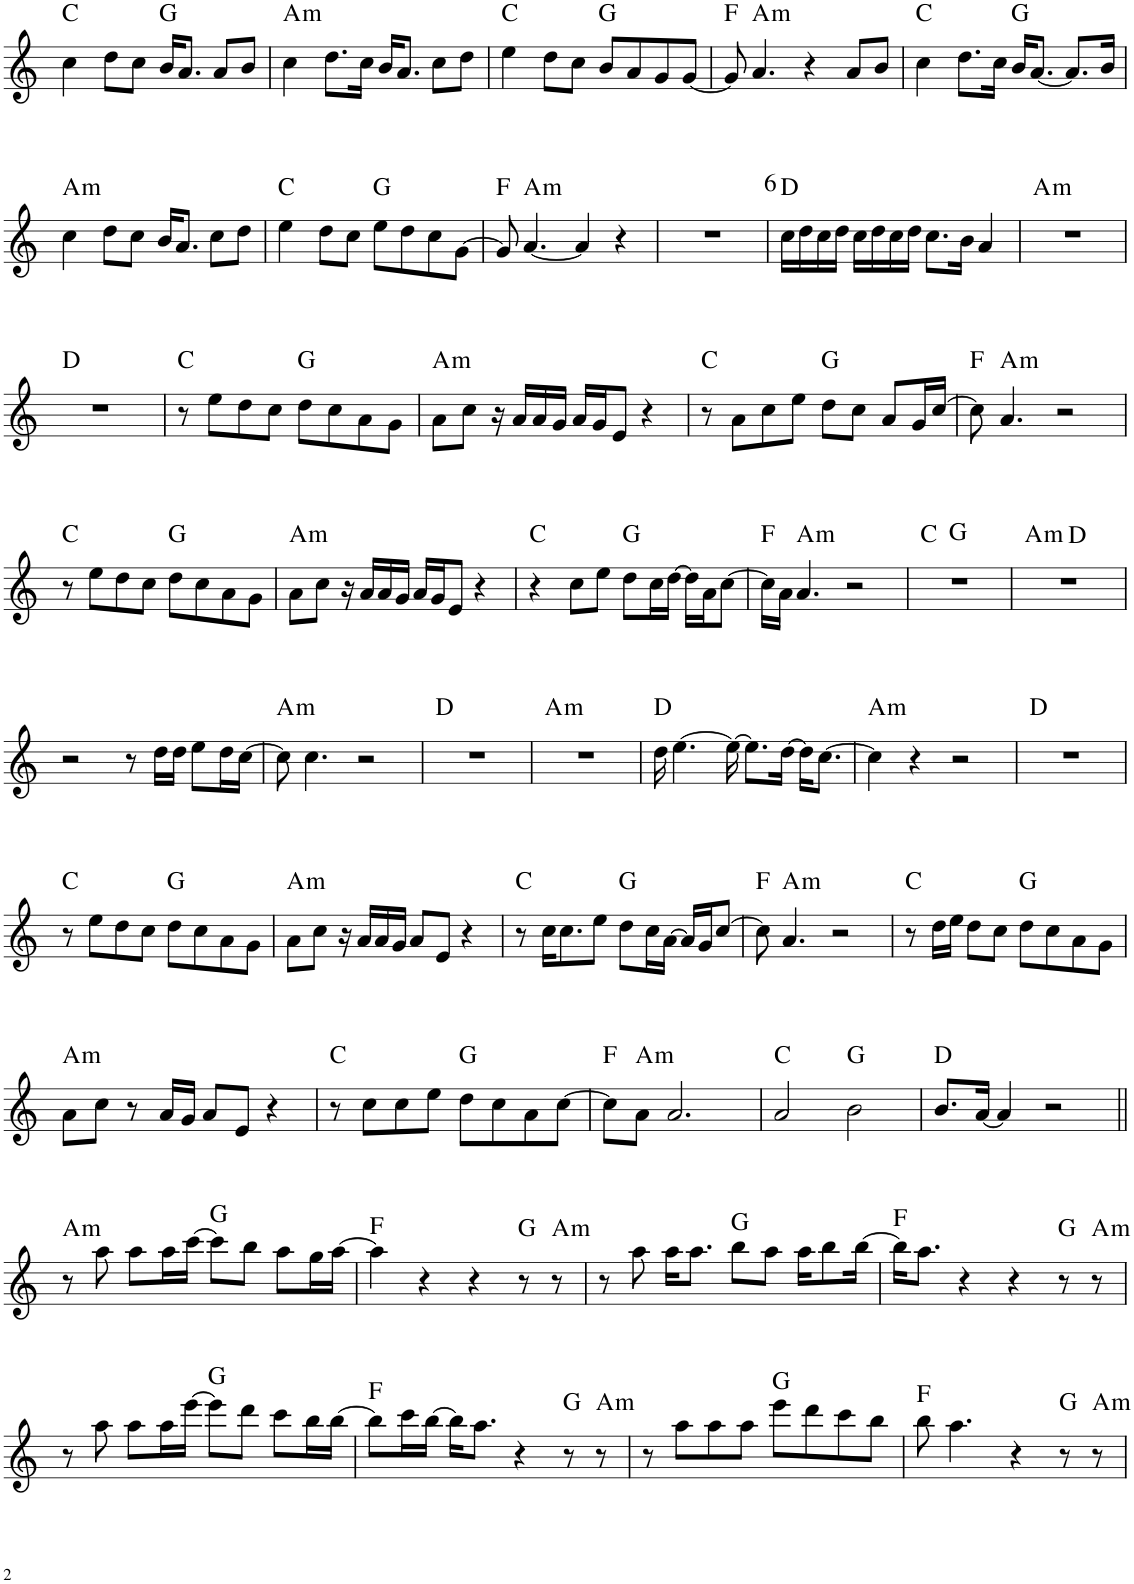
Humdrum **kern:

**kern	**harte
*part1	*part1
*staff1	*
*I"Piano	*
*I'Pno.	*
!!LO:PB:g=z
*clefG2	*
*k[]	*
*M4/4	*
=47	=47
4cc\	C:maj
8dd\L	.
8cc\J	.
16b/KL	G:maj
8.a/J	.
8a/L	.
8b/J	.
=48	=48
!	!LO:H:kt=m
4cc\	A:min
8.dd\L	.
16cc\Jk	.
16b/KL	.
8.a/J	.
8cc\L	.
8dd\J	.
=49	=49
4ee\	C:maj
8dd\L	.
8cc\J	.
8b/L	G:maj
8a/	.
8g/	.
[8g/J	.
=50	=50
8g/]	F:maj
!	!LO:H:kt=m
4.a/	A:min
4r	.
8a/L	.
8b/J	.
=51	=51
4cc\	C:maj
8.dd\L	.
16cc\Jk	.
16b/KL	G:maj
[8.a/J	.
8.a/L]	.
16b/Jk	.
!!LO:LB:g=z
=52	=52
!	!LO:H:kt=m
4cc\	A:min
8dd\L	.
8cc\J	.
16b/KL	.
8.a/J	.
8cc\L	.
8dd\J	.
=53	=53
4ee\	C:maj
8dd\L	.
8cc\J	.
8ee\L	G:maj
8dd\	.
8cc\	.
[8g\J	.
=54	=54
8g/]	F:maj
!	!LO:H:kt=m
[4.a/	A:min
4a/]	.
4r	.
=55	=55
!	!LO:H:kt=6
1r	N
=56	=56
16cc\LL	D:maj
16dd\	.
16cc\	.
16dd\JJ	.
16cc\LL	.
16dd\	.
16cc\	.
16dd\JJ	.
8.cc\L	.
16b\Jk	.
4a/	.
=57	=57
!	!LO:H:kt=m
1r	A:min
!!LO:LB:g=z
=58	=58
1r	D:maj
=59	=59
8r	C:maj
8ee\L	.
8dd\	.
8cc\J	.
8dd\L	G:maj
8cc\	.
8a\	.
8g\J	.
=60	=60
!	!LO:H:kt=m
8a\L	A:min
8cc\J	.
16r	.
16a/LL	.
16a/	.
16g/JJ	.
16a/LL	.
16g/J	.
8e/J	.
4r	.
=61	=61
8r	C:maj
8a\L	.
8cc\	.
8ee\J	.
8dd\L	G:maj
8cc\J	.
8a/L	.
16g/L	.
[16cc/JJ	.
=62	=62
8cc\]	F:maj
!	!LO:H:kt=m
4.a/	A:min
2r	.
!!LO:LB:g=z
=63	=63
8r	C:maj
8ee\L	.
8dd\	.
8cc\J	.
8dd\L	G:maj
8cc\	.
8a\	.
8g\J	.
=64	=64
!	!LO:H:kt=m
8a\L	A:min
8cc\J	.
16r	.
16a/LL	.
16a/	.
16g/JJ	.
16a/LL	.
16g/J	.
8e/J	.
4r	.
=65	=65
4r	C:maj
8cc\L	.
8ee\J	.
8dd\L	G:maj
16cc\L	.
[16dd\JJ	.
16dd\LL]	.
16a\J	.
[8cc\J	.
=66	=66
16cc\LL]	F:maj
16a\JJ	.
!	!LO:H:kt=m
4.a/	A:min
2r	.
=67	=67
*^	*
1r	4ryy	C:maj
.	2.ryy	G:maj
=68	=68	=68
!	!	!LO:H:kt=m
1r	4ryy	A:min
.	2.ryy	D:maj
*v	*v	*
!!LO:LB:g=z
=69	=69
2r	.
8r	.
16dd\LL	.
16dd\JJ	.
8ee\L	.
16dd\L	.
[16cc\JJ	.
=70	=70
!	!LO:H:kt=m
8cc\]	A:min
4.cc\	.
2r	.
=71	=71
1r	D:maj
=72	=72
!	!LO:H:kt=m
1r	A:min
=73	=73
16dd\	D:maj
[4.ee\	.
16ee\_	.
8.ee\L]	.
[16dd\Jk	.
16dd\KL]	.
[8.cc\J	.
=74	=74
!	!LO:H:kt=m
4cc\]	A:min
4r	.
2r	.
=75	=75
1r	D:maj
!!LO:LB:g=z
=76	=76
8r	C:maj
8ee\L	.
8dd\	.
8cc\J	.
8dd\L	G:maj
8cc\	.
8a\	.
8g\J	.
=77	=77
!	!LO:H:kt=m
8a\L	A:min
8cc\J	.
16r	.
16a/LL	.
16a/	.
16g/JJ	.
8a/L	.
8e/J	.
4r	.
=78	=78
8r	C:maj
16cc\KL	.
8.cc\	.
8ee\J	.
8dd\L	G:maj
16cc\L	.
[16a\JJ	.
16a/LL]	.
16g/J	.
[8cc/J	.
=79	=79
8cc\]	F:maj
!	!LO:H:kt=m
4.a/	A:min
2r	.
=80	=80
8r	C:maj
16dd\LL	.
16ee\JJ	.
8dd\L	.
8cc\J	.
8dd\L	G:maj
8cc\	.
8a\	.
8g\J	.
!!LO:LB:g=z
=81	=81
!	!LO:H:kt=m
8a\L	A:min
8cc\J	.
8r	.
16a/LL	.
16g/JJ	.
8a/L	.
8e/J	.
4r	.
=82	=82
8r	C:maj
8cc\L	.
8cc\	.
8ee\J	.
8dd\L	G:maj
8cc\	.
8a\	.
[8cc\J	.
=83	=83
8cc\L]	F:maj
!	!LO:H:kt=m
8a\J	A:min
2.a/	.
=84	=84
2a/	C:maj
2b\	G:maj
=85	=85
8.b/L	D:maj
[16a/Jk	.
4a/]	.
2r	.
!!LO:LB:g=z
=86||	=86||
!	!LO:H:kt=m
8r	A:min
8aa\	.
8aa\L	.
16aa\L	.
[16ccc\JJ	.
8ccc\L]	G:maj
8bb\J	.
8aa\L	.
16gg\L	.
[16aa\JJ	.
=87	=87
4aa\]	F:maj
4r	.
4r	.
8r	G:maj
!	!LO:H:kt=m
8r	A:min
=88	=88
8r	.
8aa\	.
16aa\KL	.
8.aa\J	.
8bb\L	G:maj
8aa\J	.
16aa\KL	.
8bb\	.
[16bb\Jk	.
=89	=89
16bb\KL]	F:maj
8.aa\J	.
4r	.
4r	.
8r	G:maj
!	!LO:H:kt=m
8r	A:min
!!LO:LB:g=z
=90	=90
8r	.
8aa\	.
8aa\L	.
16aa\L	.
[16eee\JJ	.
8eee\L]	G:maj
8ddd\J	.
8ccc\L	.
16bb\L	.
[16bb\JJ	.
=91	=91
8bb\L]	F:maj
16ccc\L	.
[16bb\JJ	.
16bb\KL]	.
8.aa\J	.
4r	.
8r	G:maj
!	!LO:H:kt=m
8r	A:min
=92	=92
8r	.
8aa\L	.
8aa\	.
8aa\J	.
8eee\L	G:maj
8ddd\	.
8ccc\	.
8bb\J	.
=93	=93
8bb\	F:maj
4.aa\	.
4r	.
8r	G:maj
!	!LO:H:kt=m
8r	A:min
=	=
*-	*-
